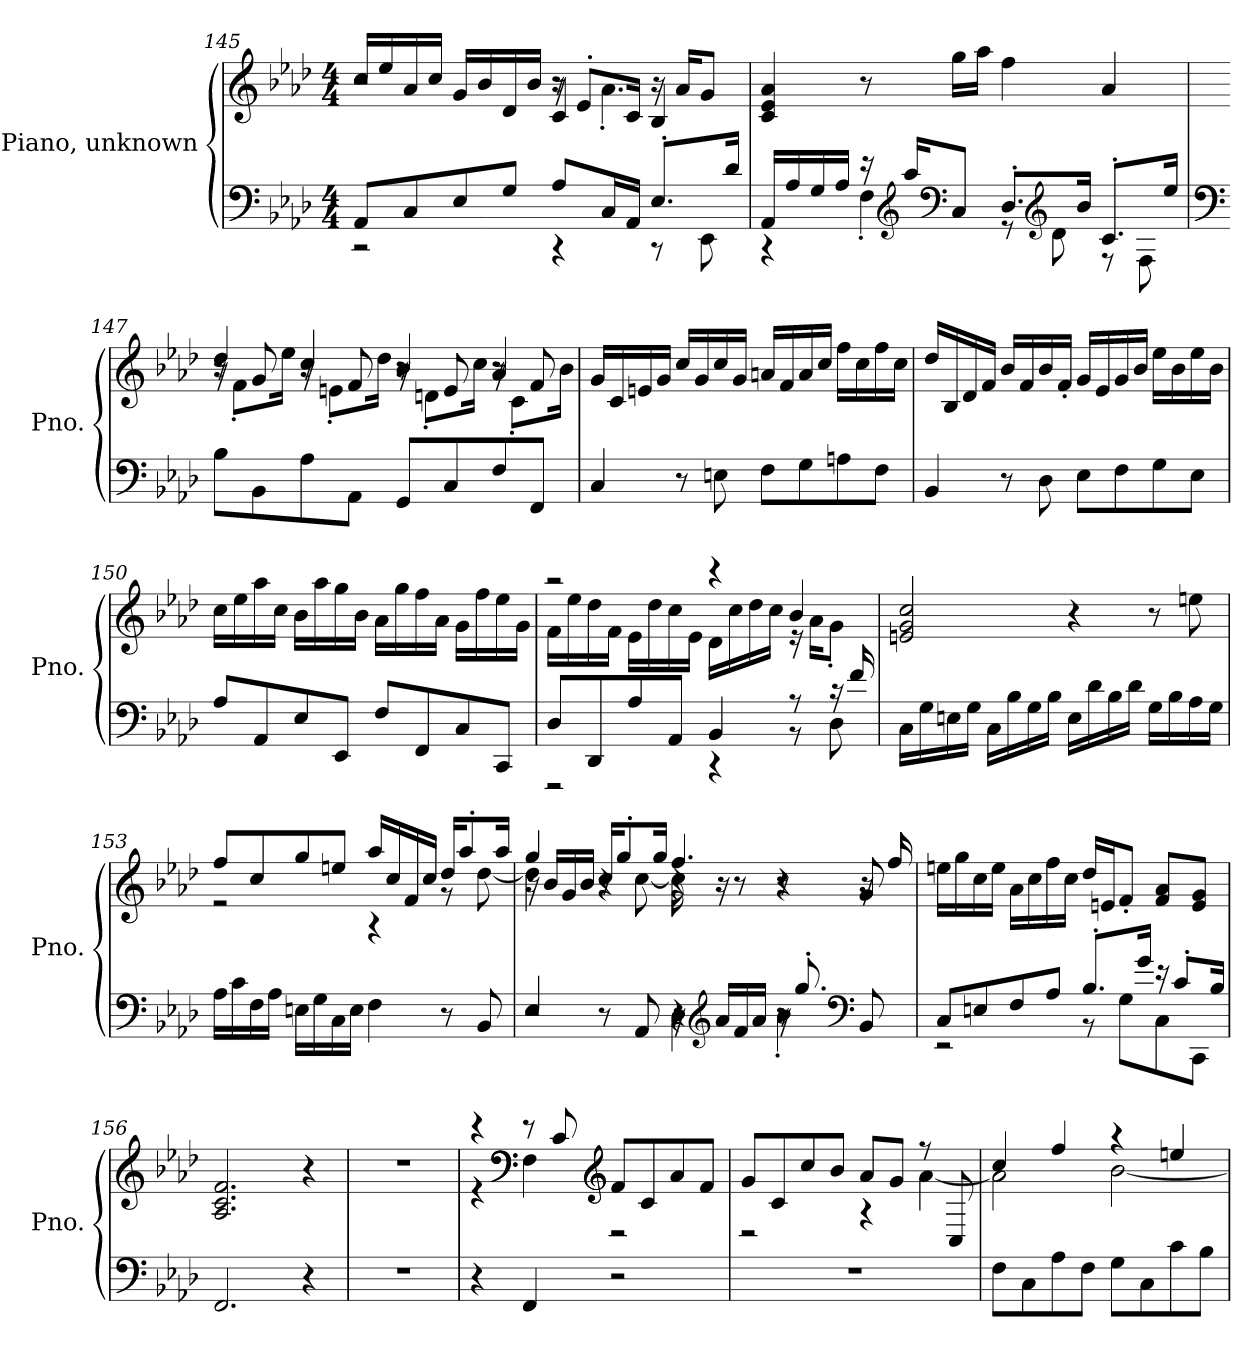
**kern	**kern
*part1	*part1
*staff2	*staff1
*I"Piano, unknown	*
*I'Pno.	*
*clefF4	*clefG2
*k[b-e-a-d-]	*k[b-e-a-d-]
*M4/4	*M4/4
=145	=145
*^	*^
*	*	*	*^
8AA-/L	2r	16cc/LL	2r	2r
.	.	16ee-/	.	.
8C/	.	16a-/	.	.
.	.	16cc/JJ	.	.
8E-/	.	16g/LL	.	.
.	.	16b-/	.	.
8G/J	.	16d-/	.	.
.	.	16b-/JJ	.	.
8A-/L	4r	16r	8r	4c/
.	.	8e-'/L	.	.
16C/L	.	.	4.a-'\	.
16AA-/JJ	.	16c/Jk	.	.
8.E-'/L	8r	16r	.	4B-/
.	.	16a-/KL	.	.
.	8EE-\	8g/J	.	.
16d-/Jk	.	.	.	.
*	*	*v	*v	*v
!!LO:LB:g=z
=146	=146	=146
16AA-/LL	4r	4c/ 4e-/ 4a-/
16A-/	.	.
16G/	.	.
16A-/JJ	.	.
16r	4F'\	8r
*clefG2	*	*
16aa-/KL	.	.
*clefF4	*	*
8C/J	.	16gg\LL
.	.	16aa-\JJ
8.D-'/L	8r	4ff\
*clefG2	*	*
.	8d-\	.
16b-/Jk	.	.
8.c'/L	8r	4a-/
.	8F\	.
16ee-/Jk	.	.
*v	*v	*
=147	=147
*clefF4	*
*	*^
*	*	*^
8B-\L	4dd-/	16r	8r
.	.	8f'\L	.
8BB-\	.	.	8g/
.	.	16ee-\Jk	.
8A-\	4cc/	16r	8r
.	.	8en'\L	.
8AA-\J	.	.	8f/
.	.	16dd-\Jk	.
8GG/L	4b-/	16r	8r
.	.	8dn'\L	.
8C/	.	.	8e/
.	.	16cc\Jk	.
8F/	8r	16r	4a-/
.	.	8c'\L	.
8FF/J	8f/	.	.
.	.	16b-\Jk	.
*	*v	*v	*v
!!LO:LB:g=z
=148	=148
4C/	16g/LL
.	16c/
.	16en/
.	16g/JJ
8r	16cc/LL
.	16g/
8En\	16cc/
.	16g/JJ
8F\L	16an/LL
.	16f/
8G\	16a/
.	16cc/JJ
8An\	16ff\LL
.	16cc\
8F\J	16ff\
.	16cc\JJ
=149	=149
4BB-/	16dd-/LL
.	16B-/
.	16d-/
.	16f/JJ
8r	16b-/LL
.	16f/
8D-\	16b-/
.	16f'/JJ
8E-\L	16g/LL
.	16e-/
8F\	16g/
.	16b-/JJ
8G\	16ee-\LL
.	16b-\
8E-\J	16ee-\
.	16b-\JJ
!!LO:LB:g=z
=150	=150
8A-/L	16cc\LL
.	16ee-\
8AA-/	16aa-\
.	16cc\JJ
8E-/	16b-\LL
.	16aa-\
8EE-/J	16gg\
.	16b-\JJ
8F/L	16a-\LL
.	16gg\
8FF/	16ff\
.	16a-\JJ
8C/	16g\LL
.	16ff\
8CC/J	16ee-\
.	16g\JJ
=151	=151
*^	*^
8D-/L	2r	2r	16f\LL
.	.	.	16ee-\
8DD-/	.	.	16dd-\
.	.	.	16f\JJ
8A-/	.	.	16e-\LL
.	.	.	16dd-\
8AA-/J	.	.	16cc\
.	.	.	16e-\JJ
4BB-/	4r	4r	16d-\LL
.	.	.	16cc\
.	.	.	16dd-\
.	.	.	16cc\JJ
8r	8r	4b-/	16r
.	.	.	16a-\KL
16r	8D-\	.	8g'\J
16f/	.	.	.
*v	*v	*	*
*	*v	*v
!!LO:LB:g=z
=152	=152
16C\LL	2en/ 2g/ 2cc/
16G\	.
16En\	.
16G\JJ	.
16C\LL	.
16B-\	.
16G\	.
16B-\JJ	.
16E\LL	4r
16d-\	.
16B-\	.
16d-\JJ	.
16G\LL	8r
16B-\	.
16A-\	8een\
16G\JJ	.
=153	=153
*	*^
16A-\LL	8ff/L	2r
16c\	.	.
16F\	8cc/	.
16A-\JJ	.	.
16En\LL	8gg/	.
16G\	.	.
16C\	8een/J	.
16E\JJ	.	.
4F\	16aa-/LL	4r
.	16cc/	.
.	16f/	.
.	16cc/JJ	.
8r	16dd-/KL	8r
.	8aa-'/	.
8BB-/	.	[8dd-\
.	16aa-/Jk	.
!!LO:PB:g=z
=154	=154	=154
*^	*	*^
*	*^	*	*	*
2r	2r	4E-/	16r	4dd-\]	4gg/
.	.	.	16b-/LL	.	.
.	.	.	16g/	.	.
.	.	.	16b-/JJ	.	.
.	.	8r	16cc/KL	8r	4r
.	.	.	8gg'/	.	.
.	.	8AA-/	.	[8cc\	.
.	.	.	16gg/Jk	.	.
4r	4D-\	16r	4.ff/	16cc\]	4r
*clefG2	*	*	*	*	*
.	.	16a-/LL	.	16r	.
.	.	16f/	.	8r	.
.	.	16a-/JJ	.	.	.
16r	4b-'\	8r	.	4r	8r
8.gg'/	.	.	.	.	.
*clefF4	*	*	*	*	*
.	.	8BB-/	16r	.	8g/
.	.	.	16ff/	.	.
*	*v	*v	*	*	*
*	*	*v	*v	*v
=155	=155	=155
8C/L	2r	16een\LL
.	.	16gg\
8En/	.	16cc\
.	.	16ee\JJ
8F/	.	16a-\LL
.	.	16cc\
8A-/J	.	16ff\
.	.	16cc\JJ
8.B-'/L	8r	16dd-/LL
.	.	16en/J
.	8G\L	8f'/J
16g/Jk	.	.
16r	8C\	8f/ 8a-/L
8c'/L	.	.
.	8CC\J	8e/ 8g/J
16B-/Jk	.	.
*v	*v	*
=156	=156
2.FF/	2.A-/ 2.c/ 2.f/
4r	4r
=157	=157
1r	1r
!!LO:LB:g=z
=158	=158
*	*^
4r	4r	4r
*	*clefF4	*
4FF/	8r	4F\
.	8c/	.
*	*clefG2	*
2r	8f/L	2r
.	8c/	.
.	8a-/	.
.	8f/J	.
=159	=159	=159
1r	8g/L	2r
.	8c/	.
.	8cc/	.
.	8b-/J	.
.	8a-/L	4r
.	8g/J	.
.	8r	[4a-\
.	8C/	.
=160	=160	=160
8F\L	4cc/	2a-\]
8C\	.	.
8A-\	4ff/	.
8F\J	.	.
8G\L	4r	[2b-\
8C\	.	.
8c\	4een/	.
8B-\J	.	.
*	*v	*v
=	=
*-	*-
